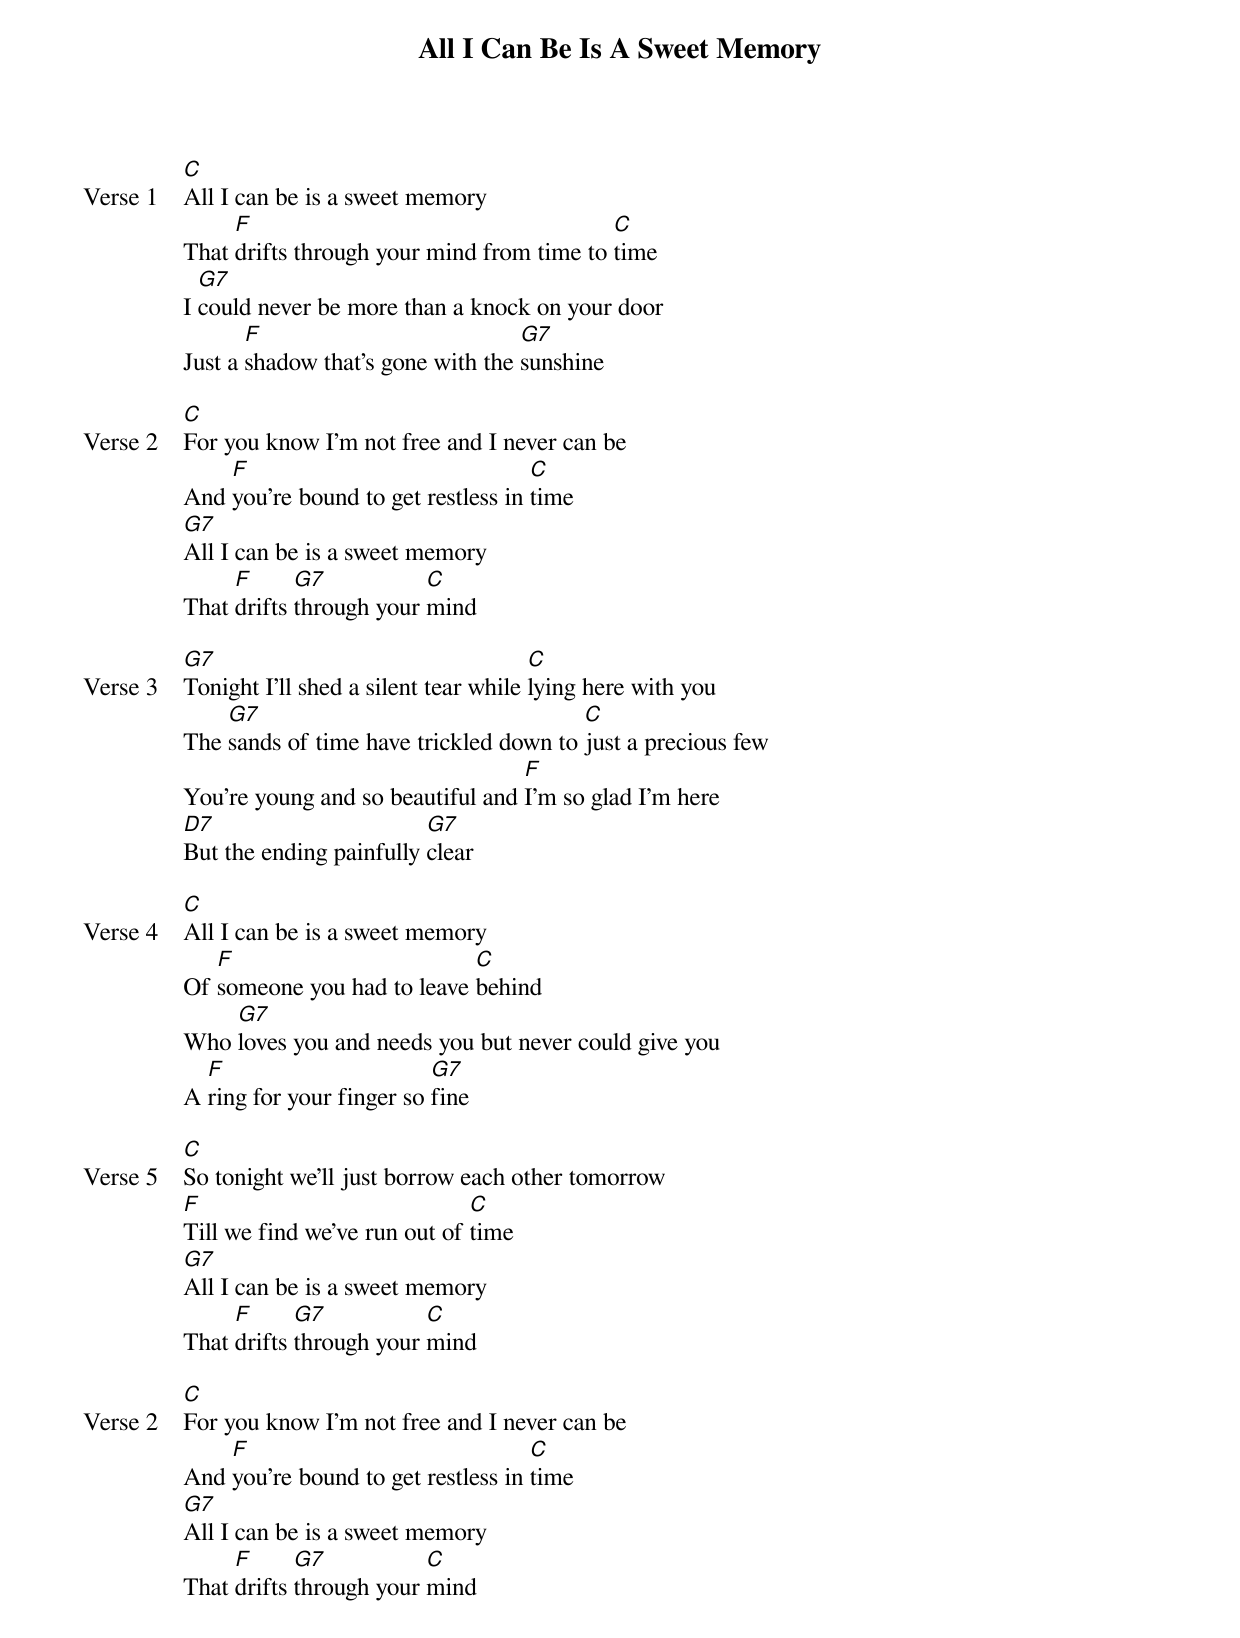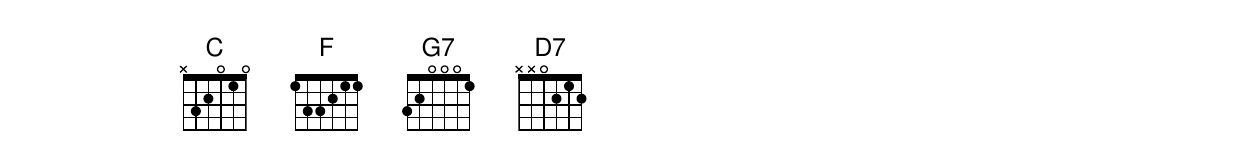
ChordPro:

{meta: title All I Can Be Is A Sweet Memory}
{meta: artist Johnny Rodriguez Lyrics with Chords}
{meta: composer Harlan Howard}
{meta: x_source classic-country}
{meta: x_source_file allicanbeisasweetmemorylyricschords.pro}
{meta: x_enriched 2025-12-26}

{start_of_verse: Verse 1}
[C]All I can be is a sweet memory
That [F]drifts through your mind from time to [C]time
I [G7]could never be more than a knock on your door
Just a [F]shadow that's gone with the [G7]sunshine
{end_of_verse}

{start_of_verse: Verse 2}
[C]For you know I'm not free and I never can be
And [F]you're bound to get restless in [C]time
[G7]All I can be is a sweet memory
That [F]drifts [G7]through your [C]mind
{end_of_verse}

{start_of_verse: Verse 3}
[G7]Tonight I'll shed a silent tear while [C]lying here with you
The [G7]sands of time have trickled down to [C]just a precious few
You're young and so beautiful and [F]I'm so glad I'm here
[D7]But the ending painfully [G7]clear
{end_of_verse}

{start_of_verse: Verse 4}
[C]All I can be is a sweet memory
Of [F]someone you had to leave [C]behind
Who [G7]loves you and needs you but never could give you
A [F]ring for your finger so [G7]fine
{end_of_verse}

{start_of_verse: Verse 5}
[C]So tonight we’ll just borrow each other tomorrow
[F]Till we find we've run out of [C]time
[G7]All I can be is a sweet memory
That [F]drifts [G7]through your [C]mind
{end_of_verse}

{start_of_verse: Verse 2}
[C]For you know I'm not free and I never can be
And [F]you're bound to get restless in [C]time
[G7]All I can be is a sweet memory
That [F]drifts [G7]through your [C]mind
{end_of_verse}
